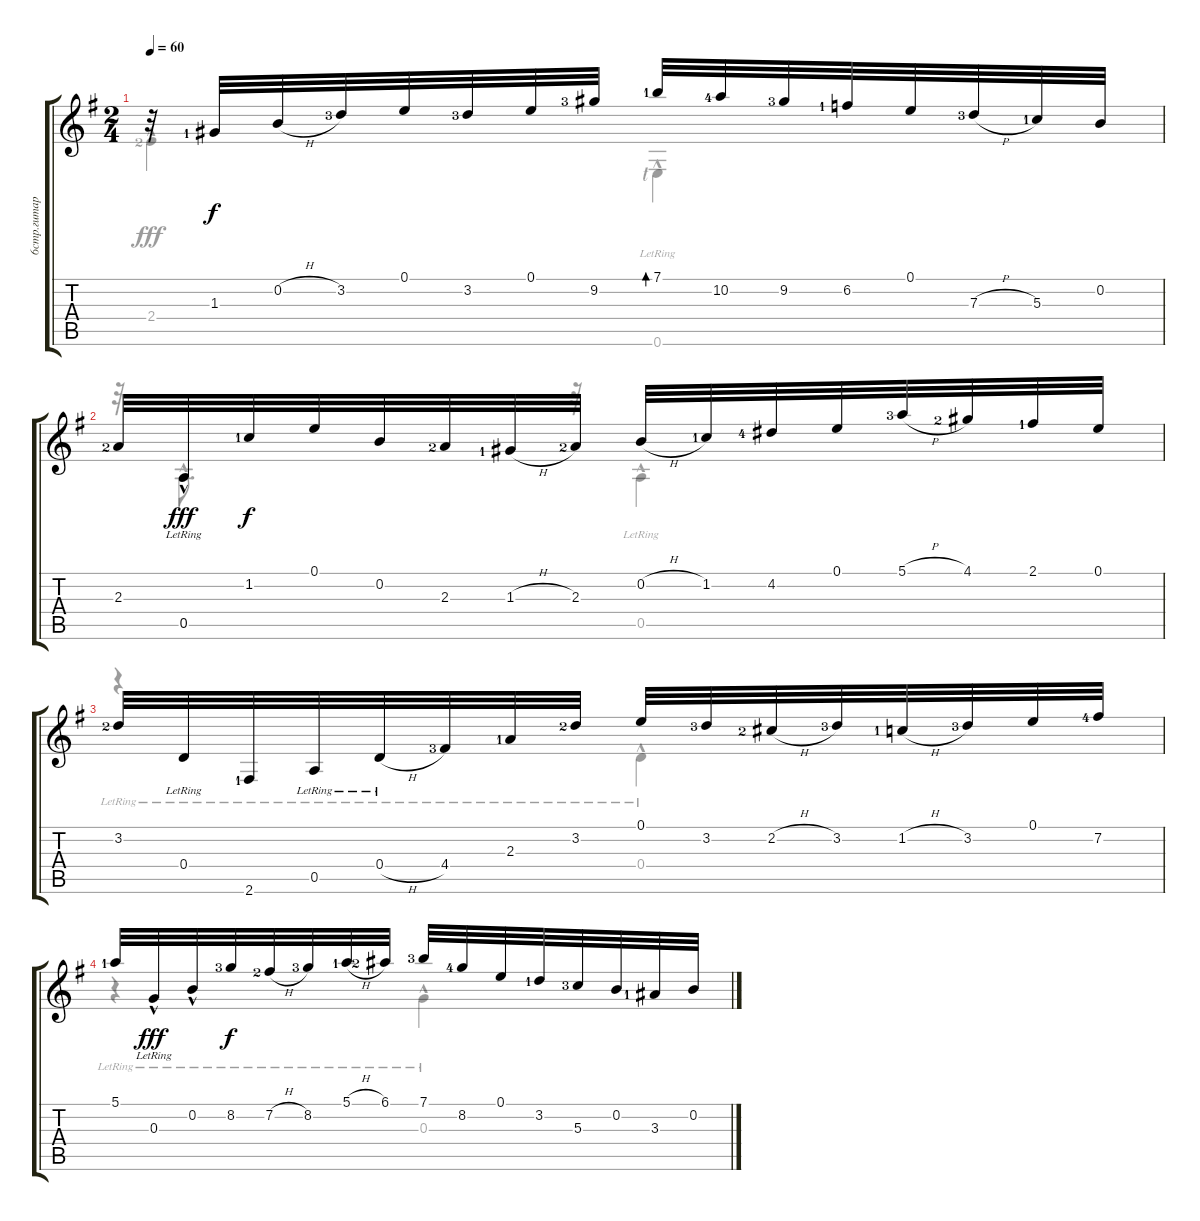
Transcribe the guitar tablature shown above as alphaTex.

\track ("6стр.гитара" "6стр.гитар") {instrument acousticguitarnylon}
\staff {score tabs}
\tuning (E4 B3 G3 D3 A2 E2) {hide}
\voice
\ts (2 4)
\tempo 60
\clef g2
\ks eminor
r.32{dy f} 1.3{lf 2}.32 0.2{h}.32 3.2{lf 4}.32 0.1.32 3.2{lf 4}.32 0.1.32 9.2{lf 4}.32 7.1{lf 2}.32{bd 240} 10.2{lf 5}.32 9.2{lf 4}.32 6.2{lf 2}.32 0.1.32 7.3{h lf 4}.32 5.3{lf 2}.32 0.2.32 |
2.3{lf 3}.32 0.5{hac lr}.32{dy fff} 1.2{lf 2}.32{dy f} 0.1.32 0.2.32 2.3{lf 3}.32 1.3{h lf 2}.32 2.3{lf 3}.32 0.2{h}.32 1.2{lf 2}.32 4.2{lf 5}.32 0.1.32 5.1{h lf 4}.32 4.1{lf 3}.32 2.1{lf 2}.32 0.1.32 |
3.2{lf 3}.32 0.4{lr}.32 2.6{lf 2}.32 0.5{lr}.32 0.4{h lr}.32 4.4{lf 4}.32 2.3{lf 2}.32 3.2{lf 3}.32 0.1.32 3.2{lf 4}.32 2.2{h lf 3}.32 3.2{lf 4}.32 1.2{h lf 2}.32 3.2{lf 4}.32 0.1.32 7.2{lf 5}.32 |
5.1{lf 2}.32 0.3{hac lr}.32{dy fff} 0.2{hac}.32 8.2{lf 4}.32{dy f} 7.2{h lf 3}.32 8.2{lf 4}.32 5.1{h lf 2}.32 6.1{lf 3}.32 7.1{lf 4}.32 8.2{lf 5}.32 0.1.32 3.2{lf 2}.32 5.3{lf 4}.32 0.2.32 3.3{lf 2}.32 0.2.32
\voice
\clef g2
\ottava regular
\simile none
\ks eminor
2.4{hac lf 3}.4{dy fff} 0.6{hac lr lf 1}.4 |
r.32 0.5{hac}.8{d} r.32 0.5{hac lr}.4 |
r.4 0.4{hac lr}.4 |
r.4 0.3{hac lr}.4
